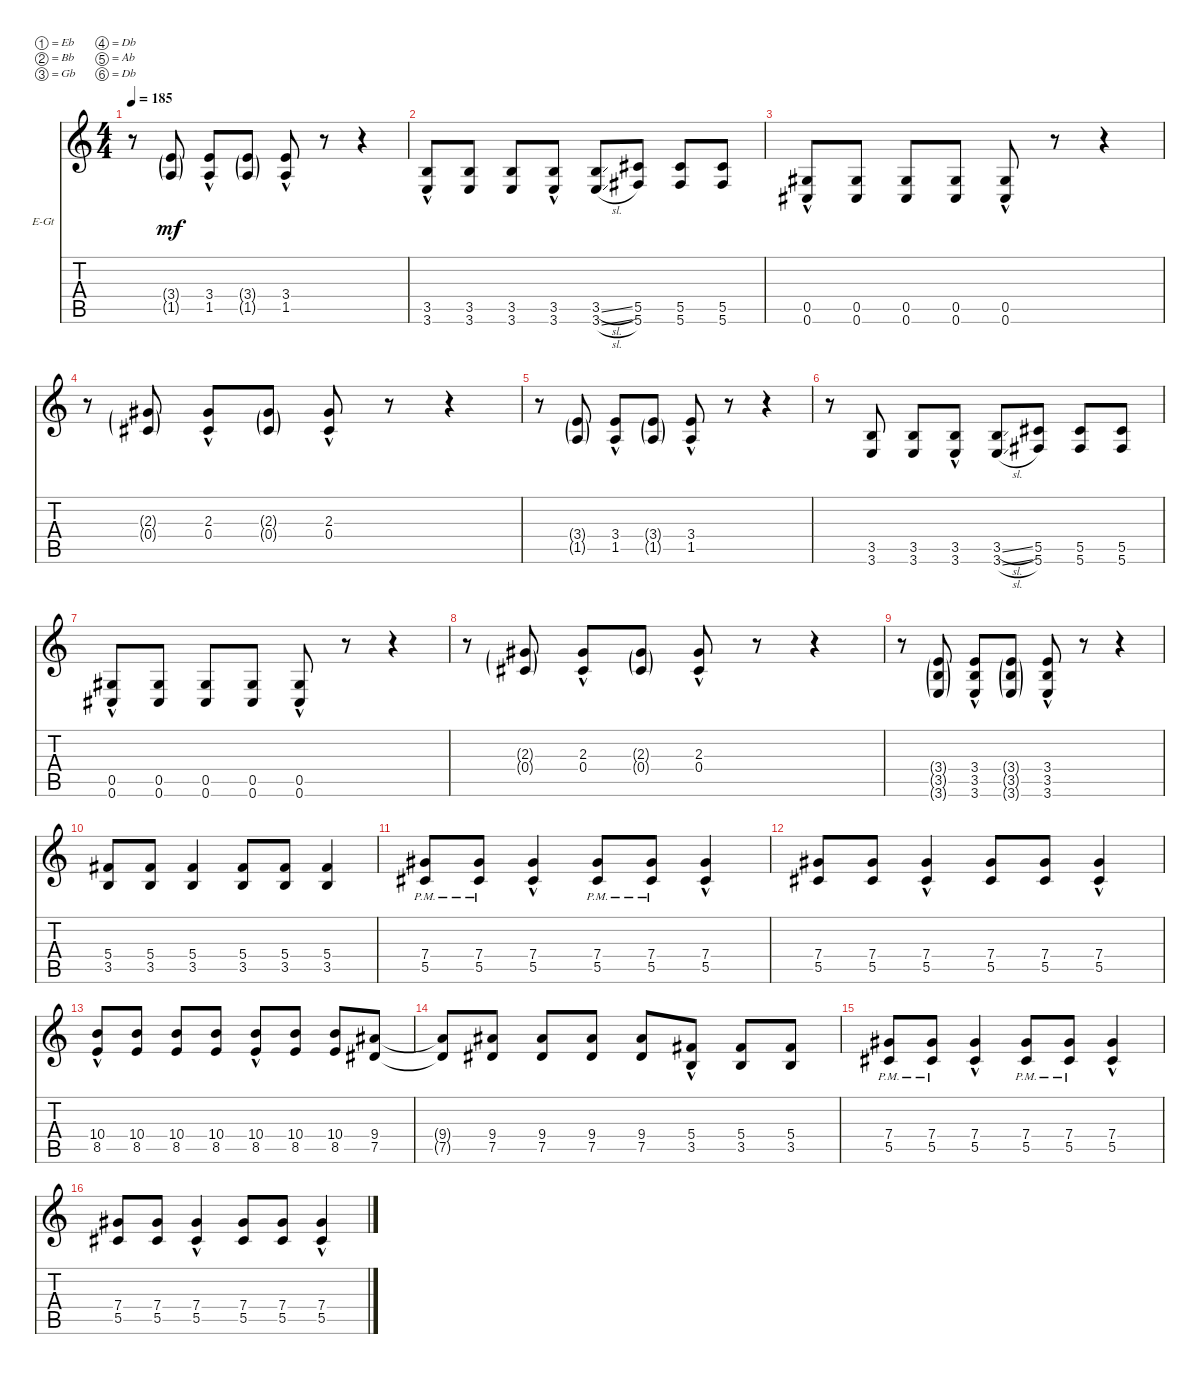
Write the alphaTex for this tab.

\defaultSystemsLayout 4
\bracketExtendMode nobrackets
\firstSystemTrackNameOrientation horizontal
\otherSystemsTrackNameOrientation horizontal
\track ("Electric Guitar" "E-Gt") {instrument overdrivenguitar}
\staff {score tabs}
\tuning (Eb4 Bb3 Gb3 Db3 Ab2 Db2)
\ts (4 4)
\tempo 185
\clef g2
\scale
0.333333
\ks c
r.8{dy mf} (1.5{g} 3.4{g}).8 (3.4{hac} 1.5{hac}).8 (1.5{g} 3.4{g}).8 (3.4{hac} 1.5{hac}).8 r.8 r.4 |
\scale
0.333333 (3.5{hac} 3.6{hac}).8 (3.6 3.5).8 (3.5 3.6).8 (3.6{hac} 3.5{hac}).8 (3.5{sl} 3.6{sl}).8 (5.6 5.5).8 (5.5 5.6).8 (5.6 5.5).8 |
\scale
0.333333 (0.6{hac} 0.5{hac}).8 (0.5 0.6).8 (0.6 0.5).8 (0.5 0.6).8 (0.6{hac} 0.5{hac}).8 r.8 r.4 |
\scale
0.333333 r.8 (2.3{g} 0.4{g}).8 (0.4{hac} 2.3{hac}).8 (2.3{g} 0.4{g}).8 (0.4{hac} 2.3{hac}).8 r.8 r.4 |
\scale
0.333333 r.8 (1.5{g} 3.4{g}).8 (3.4{hac} 1.5{hac}).8 (1.5{g} 3.4{g}).8 (3.4{hac} 1.5{hac}).8 r.8 r.4 |
\scale
0.333333 r.8 (3.6 3.5).8 (3.5 3.6).8 (3.6{hac} 3.5{hac}).8 (3.5{sl} 3.6{sl}).8 (5.6 5.5).8 (5.5 5.6).8 (5.6 5.5).8 |
\scale
0.333333 (0.6{hac} 0.5{hac}).8 (0.5 0.6).8 (0.6 0.5).8 (0.5 0.6).8 (0.6{hac} 0.5{hac}).8 r.8 r.4 |
\scale
0.333333 r.8 (2.3{g} 0.4{g}).8 (0.4{hac} 2.3{hac}).8 (2.3{g} 0.4{g}).8 (0.4{hac} 2.3{hac}).8 r.8 r.4 |
\scale
0.333333 r.8 (3.5{g} 3.4{g} 3.6{g}).8 (3.4{hac} 3.5{hac} 3.6).8 (3.5{g} 3.4{g} 3.6{g}).8 (3.4{hac} 3.5{hac} 3.6).8 r.8 r.4 |
\scale
0.333333 (3.5 5.4).8 (5.4 3.5).8 (3.5 5.4).4 (3.5 5.4).8 (3.5 5.4).8 (3.5 5.4).4 |
\scale
0.333333 (5.5{pm} 7.4{pm}).8 (5.5{pm} 7.4{pm}).8 (5.5{hac} 7.4{hac}).4 (5.5{pm} 7.4{pm}).8 (5.5{pm} 7.4{pm}).8 (5.5{hac} 7.4{hac}).4 |
\scale
0.333333 (5.5 7.4).8 (5.5 7.4).8 (5.5{hac} 7.4{hac}).4 (5.5 7.4).8 (5.5 7.4).8 (5.5{hac} 7.4{hac}).4 |
\scale
0.333333 (8.5{hac} 10.4{hac}).8 (8.5 10.4).8 (8.5 10.4).8 (8.5 10.4).8 (8.5{hac} 10.4{hac}).8 (8.5 10.4).8 (8.5 10.4).8 (7.5 9.4).8 |
\scale
0.333333 (7.5{t} 9.4{t}).8 (7.5 9.4).8 (7.5 9.4).8 (7.5 9.4).8 (7.5 9.4).8 (3.5{hac} 5.4{hac}).8 (3.5 5.4).8 (3.5 5.4).8 |
\scale
0.333333 (5.5{pm} 7.4{pm}).8 (5.5{pm} 7.4{pm}).8 (5.5{hac} 7.4{hac}).4 (5.5{pm} 7.4{pm}).8 (5.5{pm} 7.4{pm}).8 (5.5{hac} 7.4{hac}).4 |
\scale
0.333333 (5.5 7.4).8 (5.5 7.4).8 (5.5{hac} 7.4{hac}).4 (5.5 7.4).8 (5.5 7.4).8 (5.5{hac} 7.4{hac}).4
